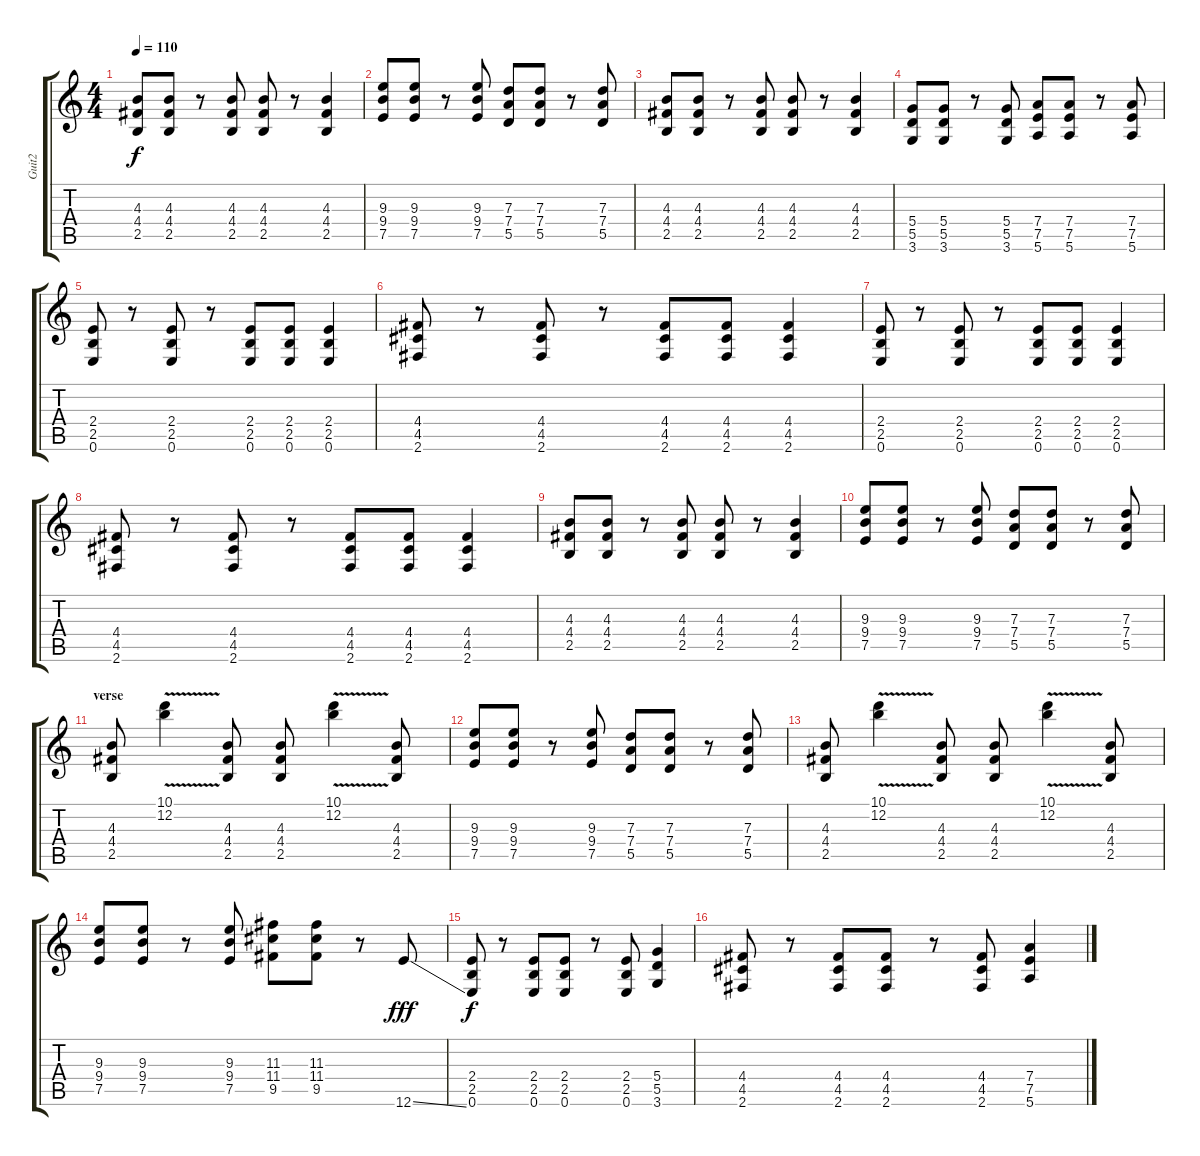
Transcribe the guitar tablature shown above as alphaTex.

\track ("Guit2" "Guit2") {instrument overdrivenguitar}
\staff {score tabs}
\tuning (E4 B3 G3 D3 A2 E2) {hide}
\ts (4 4)
\tempo 110
\clef g2
\ks c
(4.3 4.4 2.5).8{dy f} (4.3 4.4 2.5).8 r.8 (4.3 4.4 2.5).8 (4.3 4.4 2.5).8 r.8 (4.3 4.4 2.5).4 |
(9.3 9.4 7.5).8 (9.3 9.4 7.5).8 r.8 (9.3 9.4 7.5).8 (7.3 7.4 5.5).8 (7.3 7.4 5.5).8 r.8 (7.3 7.4 5.5).8 |
(4.3 4.4 2.5).8 (4.3 4.4 2.5).8 r.8 (4.3 4.4 2.5).8 (4.3 4.4 2.5).8 r.8 (4.3 4.4 2.5).4 |
(5.4 5.5 3.6).8 (5.4 5.5 3.6).8 r.8 (5.4 5.5 3.6).8 (7.4 7.5 5.6).8 (7.4 7.5 5.6).8 r.8 (7.4 7.5 5.6).8 |
(2.4 2.5 0.6).8 r.8 (2.4 2.5 0.6).8 r.8 (2.4 2.5 0.6).8 (2.4 2.5 0.6).8 (2.4 2.5 0.6).4 |
(4.4 4.5 2.6).8 r.8 (4.4 4.5 2.6).8 r.8 (4.4 4.5 2.6).8 (4.4 4.5 2.6).8 (4.4 4.5 2.6).4 |
(2.4 2.5 0.6).8 r.8 (2.4 2.5 0.6).8 r.8 (2.4 2.5 0.6).8 (2.4 2.5 0.6).8 (2.4 2.5 0.6).4 |
(4.4 4.5 2.6).8 r.8 (4.4 4.5 2.6).8 r.8 (4.4 4.5 2.6).8 (4.4 4.5 2.6).8 (4.4 4.5 2.6).4 |
(4.3 4.4 2.5).8 (4.3 4.4 2.5).8 r.8 (4.3 4.4 2.5).8 (4.3 4.4 2.5).8 r.8 (4.3 4.4 2.5).4 |
(9.3 9.4 7.5).8 (9.3 9.4 7.5).8 r.8 (9.3 9.4 7.5).8 (7.3 7.4 5.5).8 (7.3 7.4 5.5).8 r.8 (7.3 7.4 5.5).8 |
\section ("" "verse")
(4.3 4.4 2.5).8 (10.1{v} 12.2{v}).4 (4.3 4.4 2.5).8 (4.3 4.4 2.5).8 (10.1{v} 12.2{v}).4 (4.3 4.4 2.5).8 |
(9.3 9.4 7.5).8 (9.3 9.4 7.5).8 r.8 (9.3 9.4 7.5).8 (7.3 7.4 5.5).8 (7.3 7.4 5.5).8 r.8 (7.3 7.4 5.5).8 |
(4.3 4.4 2.5).8 (10.1{v} 12.2{v}).4 (4.3 4.4 2.5).8 (4.3 4.4 2.5).8 (10.1{v} 12.2{v}).4 (4.3 4.4 2.5).8 |
(9.3 9.4 7.5).8 (9.3 9.4 7.5).8 r.8 (9.3 9.4 7.5).8 (11.3 11.4 9.5).8 (11.3 11.4 9.5).8 r.8 12.6{ss}.8{dy fff} |
(2.4 2.5 0.6).8{dy f} r.8 (2.4 2.5 0.6).8 (2.4 2.5 0.6).8 r.8 (2.4 2.5 0.6).8 (5.4 5.5 3.6).4 |
(4.4 4.5 2.6).8 r.8 (4.4 4.5 2.6).8 (4.4 4.5 2.6).8 r.8 (4.4 4.5 2.6).8 (7.4 7.5 5.6).4
